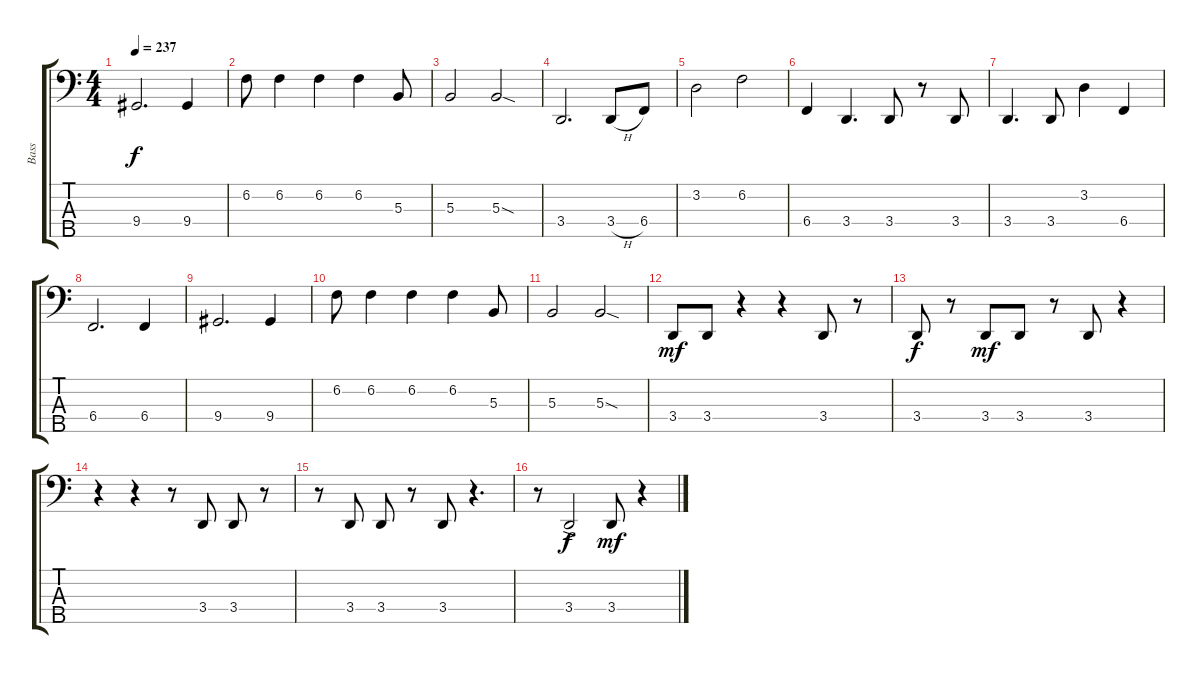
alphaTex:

\track ("Bass" "Bass") {instrument electricbassfinger}
\staff {score tabs}
\tuning (E2 B1 Gb1 B0 Ab0) {hide}
\ts (4 4)
\tempo 237
\clef f4
\ks c
9.4.2{d dy f} 9.4.4 |
6.2.8 6.2.4 6.2.4 6.2.4 5.3.8 |
5.3.2 5.3{sod}.2 |
3.4.2{d} 3.4{h}.8 6.4.8 |
3.2.2 6.2.2 |
6.4.4 3.4.4{d} 3.4.8 r.8 3.4.8 |
3.4.4{d} 3.4.8 3.2.4 6.4.4 |
6.4.2{d} 6.4.4 |
9.4.2{d} 9.4.4 |
6.2.8 6.2.4 6.2.4 6.2.4 5.3.8 |
5.3.2 5.3{sod}.2 |
3.4.8{dy mf} 3.4.8 r.4 r.4 3.4.8 r.8 |
3.4.8{dy f} r.8 3.4.8{dy mf} 3.4.8 r.8 3.4.8 r.4 |
r.4 r.4 r.8 3.4.8 3.4.8 r.8 |
r.8 3.4.8 3.4.8 r.8 3.4.8 r.4{d} |
r.8 3.4{ac}.2{dy f} 3.4.8{dy mf} r.4
